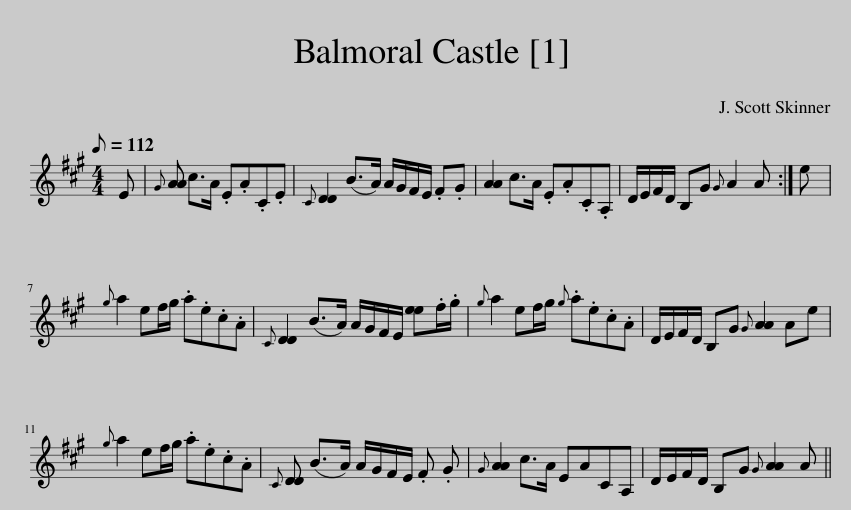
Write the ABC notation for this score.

X:1
L:1/8
Q:1/8=112
M:4/4
I:linebreak $
K:A
V:1 treble
V:1
 E |{G} [AA] c>A .E.A.C.E |{C} [DD]2 (B>A) A/G/F/E/ .F.G | [AA]2 c>A .E.A.C.A, | D/E/F/D/ B,G{G} A2 A :| %5
 e |${g} a2 ef/g/ .a.e.c.A |{C} [DD]2 (B>A) A/G/F/E/ [ee].f/.g/ |{g} a2 ef/g/{g} .a.e.c.A | D/E/F/D/ B,G{G} [AA]2 Ae |$ %10
{g} a2 ef/g/ .a.e.c.A |{C} [DD] (B>A) A/G/F/E/ .F .G |{G} [AA]2 c>A EACA, | D/E/F/D/ B,G{G} [AA]2 A || %14
